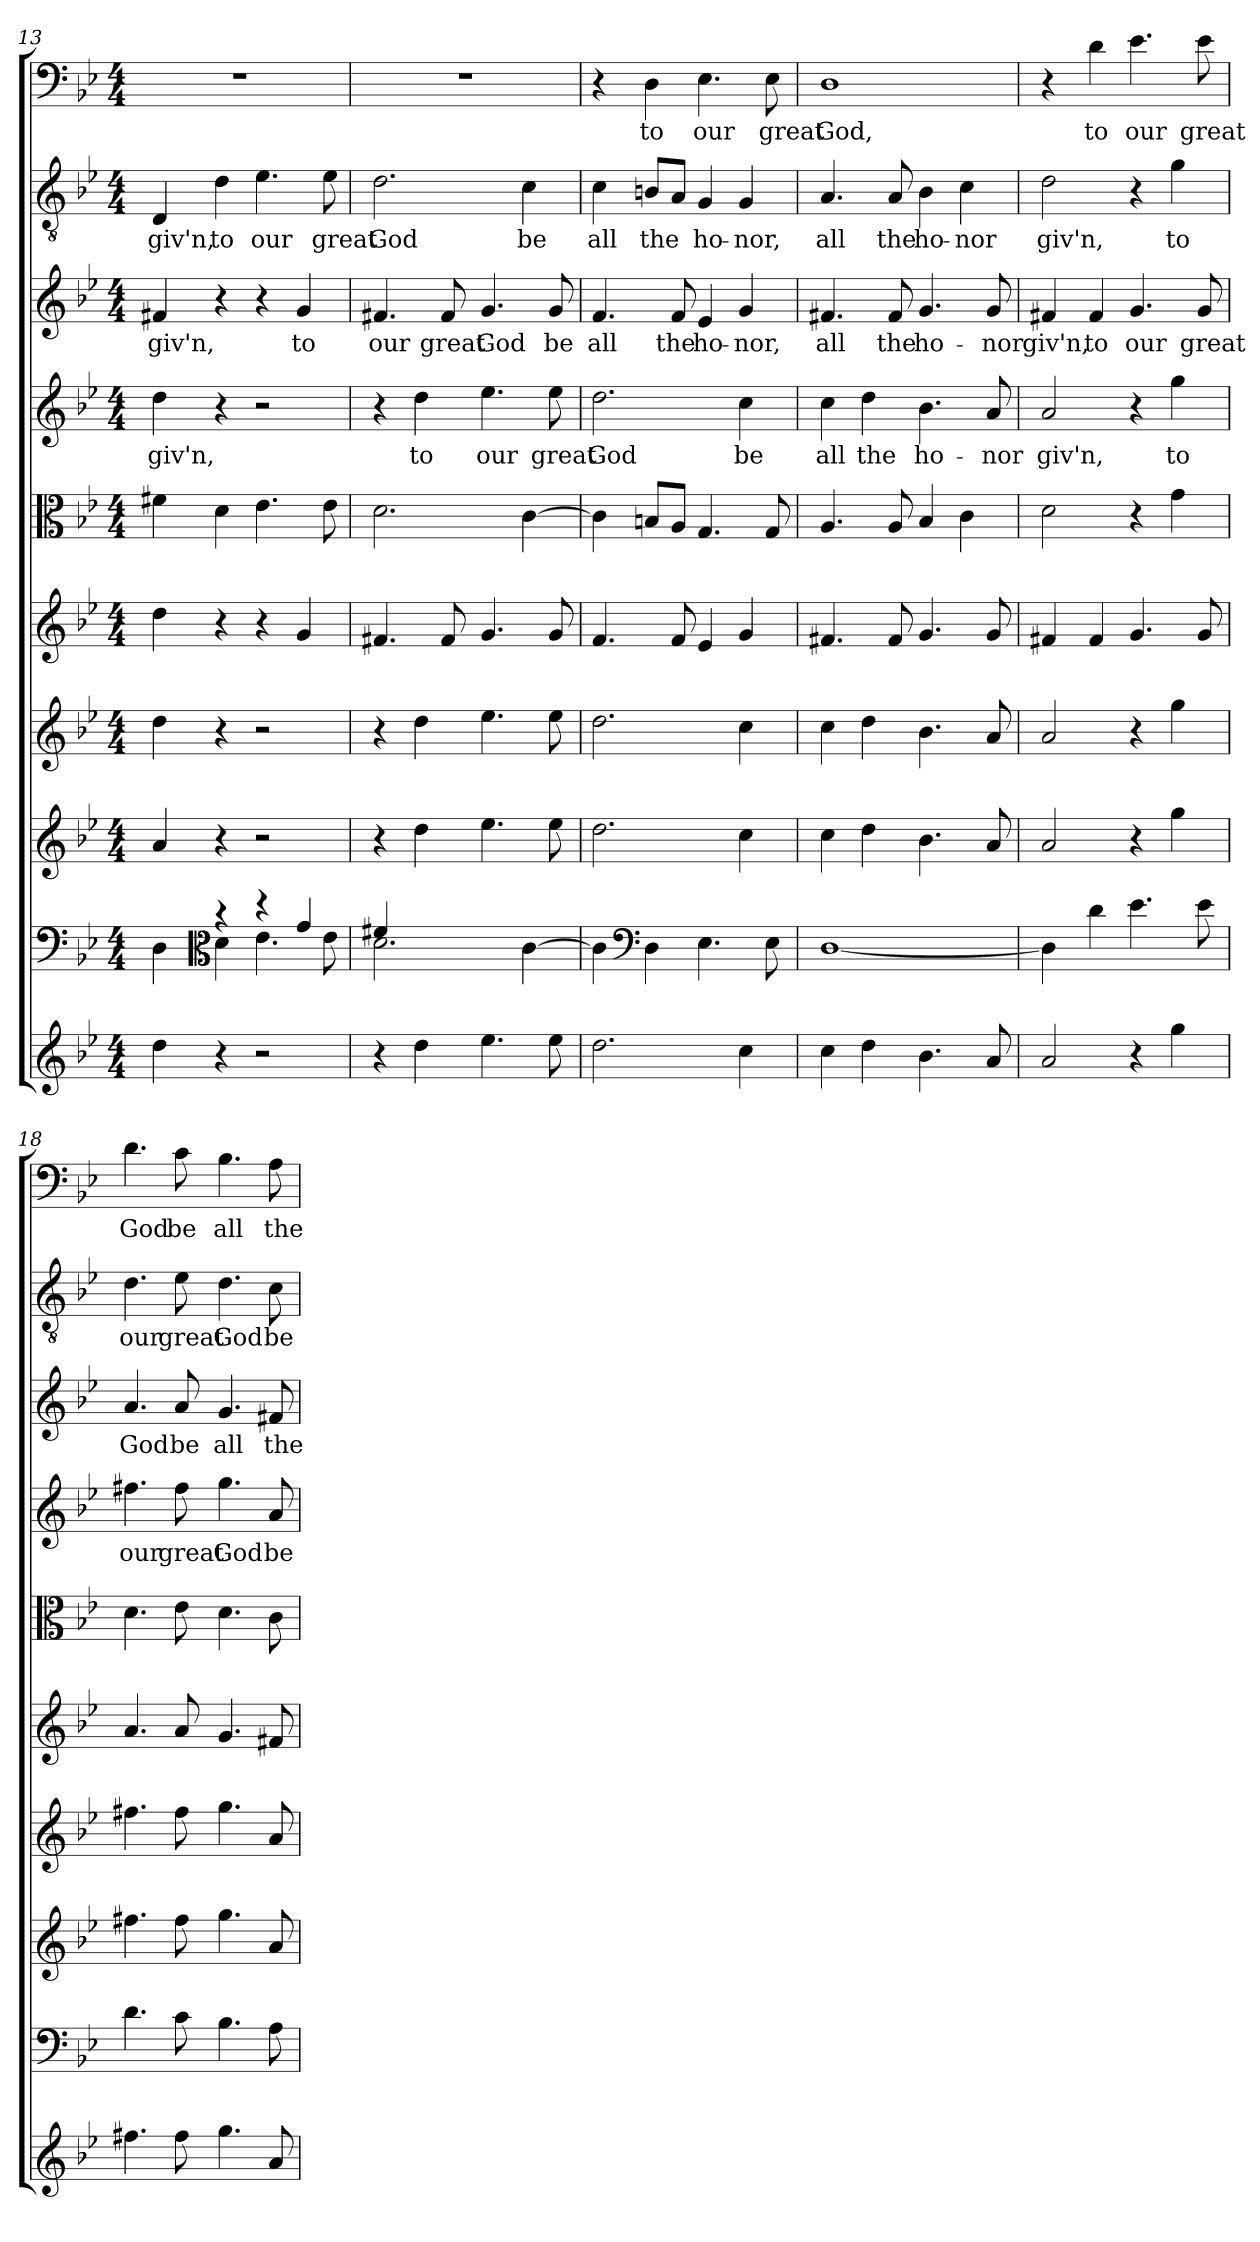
**kern	**kern	**kern	**kern	**kern	**kern	**kern	**text	**kern	**text	**kern	**text	**kern	**text
*part10	*part9	*part8	*part7	*part6	*part5	*part4	*part4	*part3	*part3	*part2	*part2	*part1	*part1
*staff10	*staff9	*staff8	*staff7	*staff6	*staff5	*staff4	*staff4	*staff3	*staff3	*staff2	*staff2	*staff1	*staff1
*clefG2	*clefF4	*clefG2	*clefG2	*clefG2	*clefC3	*clefG2	*	*clefG2	*	*clefGv2	*	*clefF4	*
*k[b-e-]	*k[b-e-]	*k[b-e-]	*k[b-e-]	*k[b-e-]	*k[b-e-]	*k[b-e-]	*	*k[b-e-]	*	*k[b-e-]	*	*k[b-e-]	*
*g:	*g:	*g:	*g:	*g:	*g:	*g:	*	*g:	*	*g:	*	*g:	*
*M4/4	*M4/4	*M4/4	*M4/4	*M4/4	*M4/4	*M4/4	*	*M4/4	*	*M4/4	*	*M4/4	*
=13	=13	=13	=13	=13	=13	=13	=13	=13	=13	=13	=13	=13	=13
*	*^	*	*	*	*	*	*	*	*	*	*	*	*
4dd\	4D\	4ryy	4a/	4dd\	4dd\	4f#X\	4dd\	giv'n,	4f#X/	giv'n,	4D/	giv'n,	1r	.
*	*clefC3	*	*	*	*	*	*	*	*	*	*	*	*	*
4r	4r	4d\	4r	4r	4r	4d\	4r	.	4r	.	4d\	to	.	.
2r	4r	4.e-\	2r	2r	4r	4.e-\	2r	.	4r	.	4.e-\	our	.	.
.	4g/	.	.	.	4g/	.	.	.	4g/	to	.	.	.	.
.	.	8e-\	.	.	.	8e-\	.	.	.	.	8e-\	great	.	.
=14	=14	=14	=14	=14	=14	=14	=14	=14	=14	=14	=14	=14	=14	=14
4r	4f#X/	2.d\	4r	4r	4.f#X/	2.d\	4r	.	4.f#X/	our	2.d\	God	1r	.
4dd\	2ryy	.	4dd\	4dd\	.	.	4dd\	to	.	.	.	.	.	.
.	.	.	.	.	8f#/	.	.	.	8f#/	great	.	.	.	.
4.ee-\	.	.	4.ee-\	4.ee-\	4.g/	.	4.ee-\	our	4.g/	God	.	.	.	.
.	4ryy	[4c\	.	.	.	[4c\	.	.	.	.	4c\	be	.	.
8ee-\	.	.	8ee-\	8ee-\	8g/	.	8ee-\	great	8g/	be	.	.	.	.
*	*v	*v	*	*	*	*	*	*	*	*	*	*	*	*
=15	=15	=15	=15	=15	=15	=15	=15	=15	=15	=15	=15	=15	=15
2.dd\	4c\]	2.dd\	2.dd\	4.f/	4c\]	2.dd\	God	4.f/	all	4c\	all	4r	.
*	*clefF4	*	*	*	*	*	*	*	*	*	*	*	*
.	4D\	.	.	.	8Bn/L	.	.	.	.	8Bn/L	the	4D\	to
.	.	.	.	8f/	8A/J	.	.	8f/	the	8A/J	.	.	.
.	4.E-\	.	.	4e-/	4.G/	.	.	4e-/	ho-	4G/	ho-	4.E-\	our
4cc\	.	4cc\	4cc\	4g/	.	4cc\	be	4g/	-nor,	4G/	-nor,	.	.
.	8E-\	.	.	.	8G/	.	.	.	.	.	.	8E-\	great
=16	=16	=16	=16	=16	=16	=16	=16	=16	=16	=16	=16	=16	=16
4cc\	[1D/	4cc\	4cc\	4.f#X/	4.A/	4cc\	all	4.f#X/	all	4.A/	all	1D/	God,
4dd\	.	4dd\	4dd\	.	.	4dd\	the	.	.	.	.	.	.
.	.	.	.	8f#/	8A/	.	.	8f#/	the	8A/	the	.	.
4.b-\	.	4.b-\	4.b-\	4.g/	4B-/	4.b-\	ho-	4.g/	ho-	4B-\	ho-	.	.
.	.	.	.	.	4c\	.	.	.	.	4c\	-nor	.	.
8a/	.	8a/	8a/	8g/	.	8a/	-nor	8g/	-nor	.	.	.	.
=17	=17	=17	=17	=17	=17	=17	=17	=17	=17	=17	=17	=17	=17
2a/	4D\]	2a/	2a/	4f#X/	2d\	2a/	giv'n,	4f#X/	giv'n,	2d\	giv'n,	4r	.
.	4d\	.	.	4f#/	.	.	.	4f#/	to	.	.	4d\	to
4r	4.e-\	4r	4r	4.g/	4r	4r	.	4.g/	our	4r	.	4.e-\	our
4gg\	.	4gg\	4gg\	.	4g\	4gg\	to	.	.	4g\	to	.	.
.	8e-\	.	.	8g/	.	.	.	8g/	great	.	.	8e-\	great
=18	=18	=18	=18	=18	=18	=18	=18	=18	=18	=18	=18	=18	=18
4.ff#X\	4.d\	4.ff#X\	4.ff#X\	4.a/	4.d\	4.ff#X\	our	4.a/	God	4.d\	our	4.d\	God
8ff#\	8c\	8ff#\	8ff#\	8a/	8e-\	8ff#\	great	8a/	be	8e-\	great	8c\	be
4.gg\	4.B-\	4.gg\	4.gg\	4.g/	4.d\	4.gg\	God	4.g/	all	4.d\	God	4.B-\	all
8a/	8A\	8a/	8a/	8f#X/	8c\	8a/	be	8f#X/	the	8c\	be	8A\	the
=	=	=	=	=	=	=	=	=	=	=	=	=	=
*-	*-	*-	*-	*-	*-	*-	*-	*-	*-	*-	*-	*-	*-
